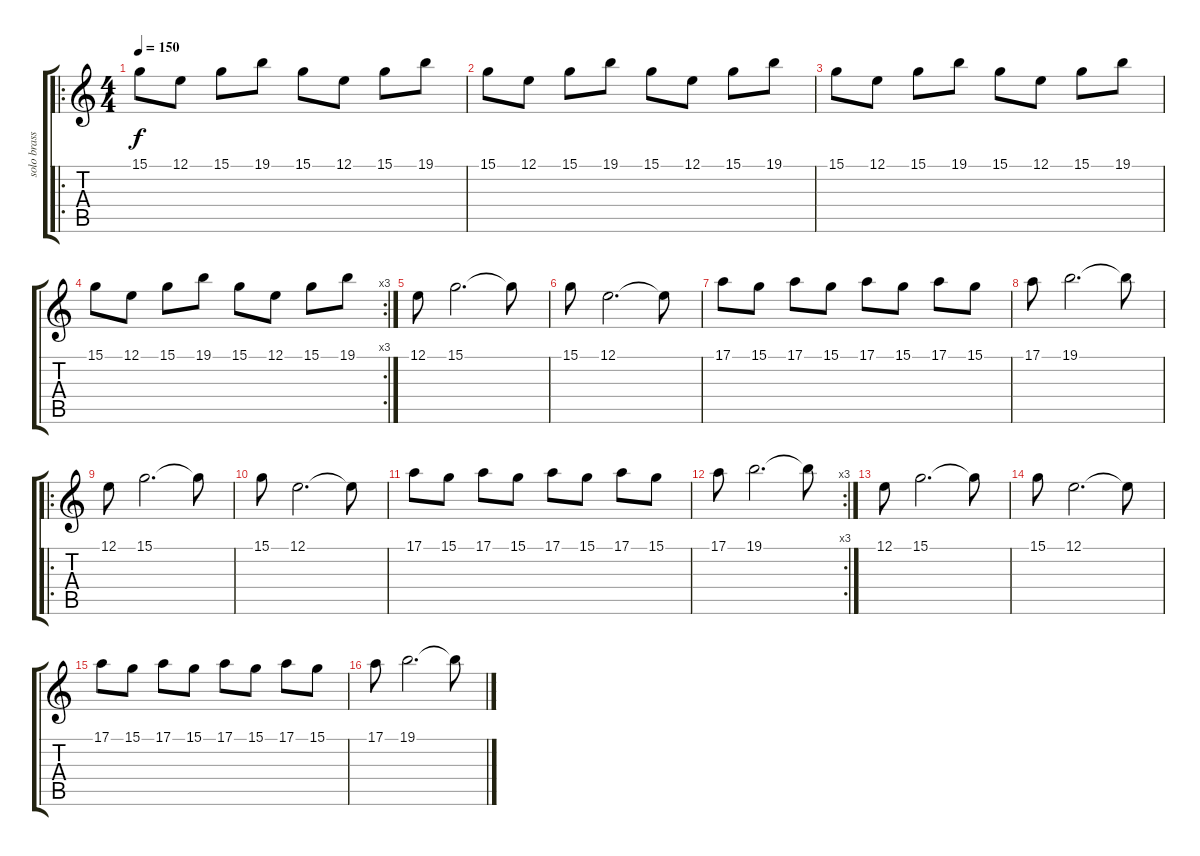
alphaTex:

\track ("solo brass" "solo brass") {instrument brasssection}
\staff {score tabs}
\tuning (E4 B3 G3 D3 A2 E2) {hide}
\ro
\ts (4 4)
\tempo 150
\clef g2
\ks c
15.1.8{dy f} 12.1.8 15.1.8 19.1.8 15.1.8 12.1.8 15.1.8 19.1.8 |
15.1.8 12.1.8 15.1.8 19.1.8 15.1.8 12.1.8 15.1.8 19.1.8 |
15.1.8 12.1.8 15.1.8 19.1.8 15.1.8 12.1.8 15.1.8 19.1.8 |
\rc 3
15.1.8 12.1.8 15.1.8 19.1.8 15.1.8 12.1.8 15.1.8 19.1.8 |
12.1.8 15.1.2{d} 15.1{t}.8 |
15.1.8 12.1.2{d} 12.1{t}.8 |
17.1.8 15.1.8 17.1.8 15.1.8 17.1.8 15.1.8 17.1.8 15.1.8 |
17.1.8 19.1.2{d} 19.1{t}.8 |
\ro
12.1.8 15.1.2{d} 15.1{t}.8 |
15.1.8 12.1.2{d} 12.1{t}.8 |
17.1.8 15.1.8 17.1.8 15.1.8 17.1.8 15.1.8 17.1.8 15.1.8 |
\rc 3
17.1.8 19.1.2{d} 19.1{t}.8 |
12.1.8 15.1.2{d} 15.1{t}.8 |
15.1.8 12.1.2{d} 12.1{t}.8 |
17.1.8 15.1.8 17.1.8 15.1.8 17.1.8 15.1.8 17.1.8 15.1.8 |
17.1.8 19.1.2{d} 19.1{t}.8
